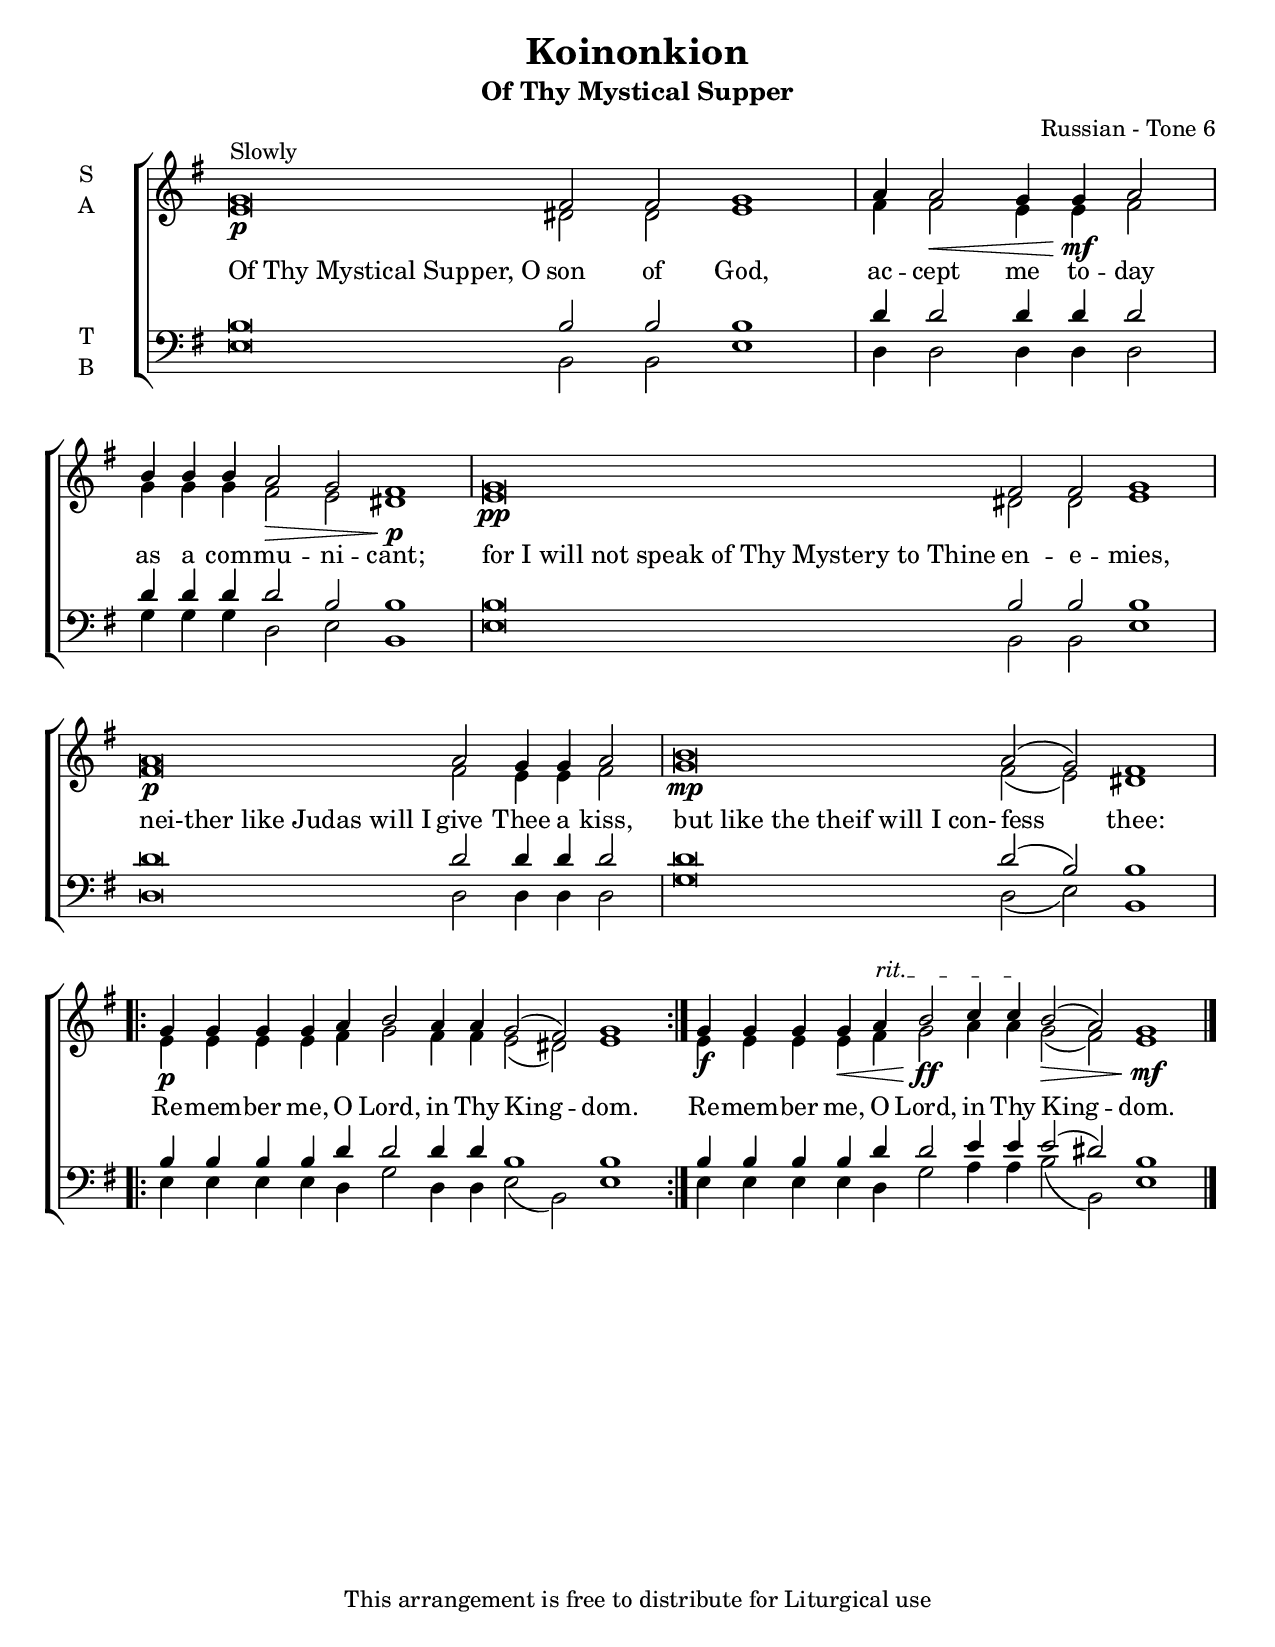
\version "2.18.2"
#(set-default-paper-size "letter")

\header {
  title = "Koinonkion"
  subtitle = "Of Thy Mystical Supper"
  subsubtitle = ""
  piece = ""
  composer = "Russian - Tone 6"
  arranger = ""
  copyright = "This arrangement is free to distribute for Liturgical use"
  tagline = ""
}

\version "2.18.2"

% Provide an easy way to group a bunch of text together on a breve
% http://lilypond.org/doc/v2.18/Documentation/notation/working-with-ancient-music_002d_002dscenarios-and-solutions
recite = \once \override LyricText.self-alignment-X = #-1

%\defineBarLine "invisible" #'("" "" "")
global = {
  \time 16/4 % Not used, Time_signature_engraver is removed from layout
  \key g \major
  %\set Timing.defaultBarType = "invisible" %% Only put bar lines where I say
}

lyrtxt = \lyricmode { \global% Positioned text in melody goes at recited quotes
  \recite"Of Thy Mystical Supper, O" son of God,
  ac -- cept me to -- day
  as a com -- mu -- ni -- cant;
  \recite"for I will not speak of Thy Mystery to Thine" en -- e -- mies,
  \recite"nei-ther like Judas will I" give Thee a kiss,
  \recite"but like the theif will I con-" fess thee:
  Re -- mem -- ber me, O Lord, in Thy King -- dom. % Repeated
  Re -- mem -- ber me, O Lord, in Thy King -- dom.
}

soprano = \relative g' { \global % Leave these here for key to display

  % Ritardando spanning several notes use \startTextSpan and \stopTextSpan in-line with music.
  \override TextSpanner.bound-details.left.text = "rit."
  \textLengthOn
  g\breve\p^"Slowly" fis2 fis g1 |
  \set Timing.measureLength = #(ly:make-moment 7/4)
  a4 a2\< g4 g\!\mf a2 |
  \set Timing.measureLength = #(ly:make-moment 11/4)
  b4 b b a2\> g fis1\!\p |
  \set Timing.measureLength = #(ly:make-moment 16/4)
  g\breve\pp fis2 fis g1 |
  \set Timing.measureLength = #(ly:make-moment 14/4)
  a\breve\p a2 g4 g a2 |
  \set Timing.measureLength = #(ly:make-moment 16/4)
  b\breve\mp a2( g) fis1
  \set Timing.measureLength = #(ly:make-moment 17/4)
  \repeat volta 2 {g4\p g g g a b2 a4 a g2( fis) g1}
  g4\f g g g\< a \startTextSpan b2\!\ff c4 c \stopTextSpan b2(\> a) g1\!\mf \bar"|."
}

alto = \relative g' { \global % Leave these here for key to display
  e\breve dis2 dis e1
  fis4 fis2 e4 e fis2
  g4 g g fis2 e dis1
  e\breve dis2 dis e1
  fis\breve fis2 e4 e fis2
  g\breve fis2( e) dis1
  e4 e e e fis g2 fis4 fis e2( dis) e1
  e4 e e e fis g2 a4 a g2( fis) e1
}

tenor = \relative c' { \global % Leave these here for key to display
  b\breve b2 b b1
  d4 d2 d4 d d2
  d4 d d d2 b b1
  b\breve b2 b b1
  d\breve d2 d4 d d2
  d\breve d2( b) b1
  b4 b b b d d2 d4 d b1 b
  b4 b b b d d2 e4 e e2( dis) b1
}


bass = \relative c { \global % Leave these here for key to display
  e\breve b2 b e1
  d4 d2 d4 d d2
  g4 g g d2 e b1
  e\breve b2 b e1
  d\breve d2 d4 d d2
  g\breve d2( e) b1
  e4 e e e d g2 d4 d e2( b) e1
  e4 e e e d g2 a4 a b2( b,) e1
}

\score {
  \new ChoirStaff <<
    \new Staff \with {
      midiInstrument = "choir aahs"
      instrumentName = \markup \center-column { S A }
    } <<
      \new Voice = "soprano" { \voiceOne \soprano }
      \new Voice = "alto" { \voiceTwo \alto }
    >>
    \new Lyrics \with {
      \override VerticalAxisGroup #'staff-affinity = #CENTER
    } \lyricsto "soprano" \lyrtxt

    \new Staff \with {
      midiInstrument = "choir aahs"
      instrumentName = \markup \center-column { T B }
    } <<
      \clef bass
      \new Voice = "tenor" { \voiceOne \tenor }
      \new Voice = "bass" { \voiceTwo \bass }
    >>
  >>
  \layout {
    \context {
      \Staff
      \remove "Time_signature_engraver"
    }
    \context {
      \Score
      \omit BarNumber
    }
  }
  \midi { \tempo 4 = 200
          \context {
            \Voice
            \remove "Dynamic_performer"
    }
  }
}

